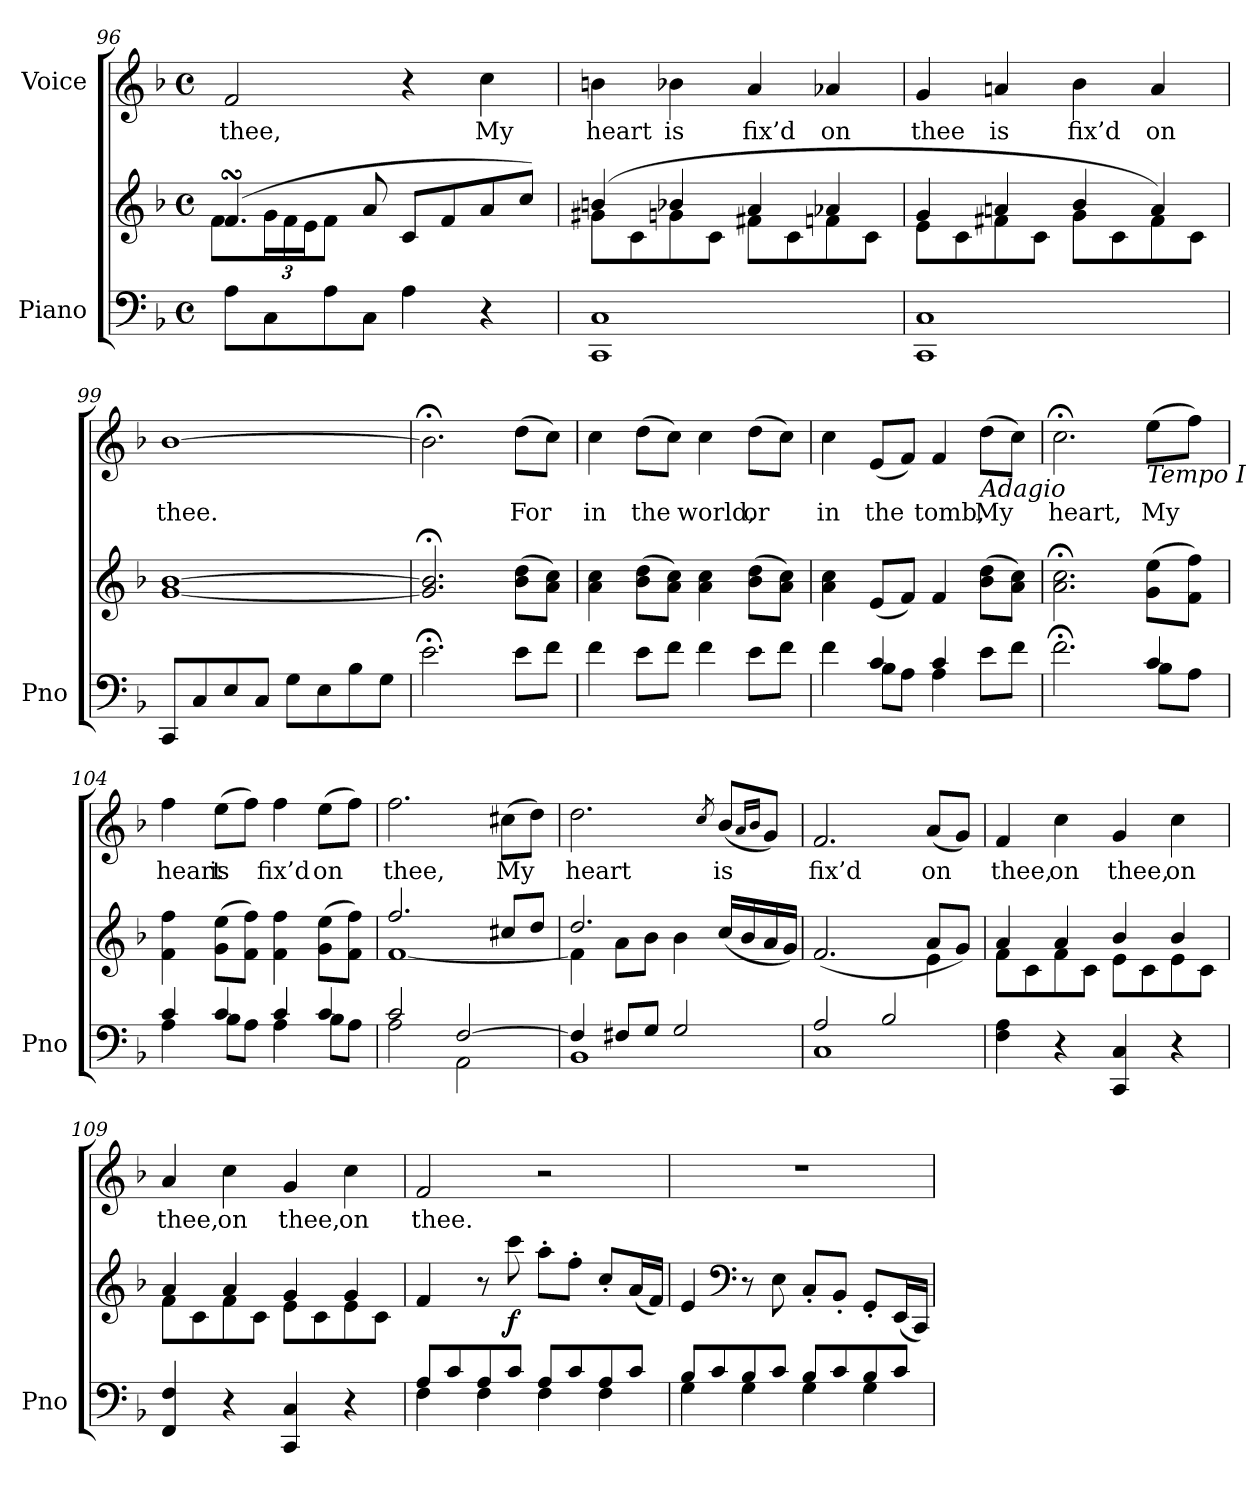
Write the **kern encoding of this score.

**kern	**kern	**dynam	**kern	**text
*part2	*part2	*part2	*part1	*part1
*staff3	*staff2	*staff2/3	*staff1	*staff1
*I"Piano	*	*	*I"Voice	*
*I'Pno	*	*	*	*
!!LO:LB:g=z
*clefF4	*clefG2	*	*clefG2	*
*k[b-]	*k[b-]	*	*k[b-]	*
*M4/4	*M4/4	*	*M4/4	*
*met(c)	*met(c)	*	*met(c)	*
=96	=96	=96	=96	=96
*	*^	*	*	*
!	!	!	!	!	!LO:LY:b
8A\L	(4.fsSSs/	8f!L	.	2f/	thee,
*	*	*Xbrackettup	*	*	*
8C\	.	24g!L	.	.	.
.	.	24f!	.	.	.
.	.	24e!J	.	.	.
8A\	.	8f!J	.	.	.
8C\J	8a/	2ryy	.	.	.
4A\	8c/L	.	.	4r	.
.	8f/	.	.	.	.
!	!	!	!	!	!LO:LY:b
4r	8a/	.	.	4cc\	My
.	8cc/J)	8ryy	.	.	.
=97	=97	=97	=97	=97	=97
!	!	!	!	!	!LO:LY:b
1CC 1C	(4bn/	8g#X\L	.	4bn\	heart
.	.	8c\	.	.	.
!	!	!	!	!	!LO:LY:b
.	4b-X/	8gn\	.	4b-X\	is
.	.	8c\J	.	.	.
!	!	!	!	!	!LO:LY:b
.	4a/	8f#X\L	.	4a/	fix’d
.	.	8c\	.	.	.
!	!	!	!	!	!LO:LY:b
.	4a-X/	8fn\	.	4a-X/	on
.	.	8c\J	.	.	.
=98	=98	=98	=98	=98	=98
!	!	!	!	!	!LO:LY:b
1CC 1C	4g/	8e\L	.	4g/	thee
.	.	8c\	.	.	.
!	!	!	!	!	!LO:LY:b
.	4an/	8f#X\	.	4an/	is
.	.	8c\J	.	.	.
!	!	!	!	!	!LO:LY:b
.	4b-/	8g\L	.	4b-\	fix’d
.	.	8c\	.	.	.
!	!	!	!	!	!LO:LY:b
.	4a/)	8f#\	.	4a/	on
.	.	8c\J	.	.	.
!!LO:PB:g=z
=99	=99	=99	=99	=99	=99
!	!	!	!	!	!LO:LY:b
*	*v	*v	*	*	*
8CC/L	[1g [1b-	.	[1b-	thee.
8C/	.	.	.	.
8E/	.	.	.	.
8C/J	.	.	.	.
8G\L	.	.	.	.
8E\	.	.	.	.
8B-\	.	.	.	.
8G\J	.	.	.	.
!!LO:LB:g=z
=100	=100	=100	=100	=100
2.e;<\	2.g/];< 2.b-/];<	.	2.b-;<\]	.
!	!	!	!	!LO:LY:b
8e\L	(8b-\ 8dd\L	.	(8dd\L	For
8f\J	8a\ 8cc\J)	.	8cc\J)	.
=101	=101	=101	=101	=101
!	!	!	!	!LO:LY:b
4f\	4a\ 4cc\	.	4cc\	in
!	!	!	!	!LO:LY:b
8e\L	(8b-\ 8dd\L	.	(8dd\L	the
8f\J	8a\ 8cc\J)	.	8cc\J)	.
!	!	!	!	!LO:LY:b
4f\	4a\ 4cc\	.	4cc\	world,
!	!	!	!	!LO:LY:b
8e\L	(8b-\ 8dd\L	.	(8dd\L	or
8f\J	8a\ 8cc\J)	.	8cc\J)	.
=102	=102	=102	=102	=102
*^	*	*	*	*
!	!	!	!	!	!LO:LY:b
4f\	4ryy	4a\ 4cc\	.	4cc\	in
!	!	!	!	!	!LO:LY:b
4c/	8B-\L	(8e/L	.	(8e/L	the
.	8A\J	8f/J)	.	8f/J)	.
!	!	!	!	!	!LO:LY:b
4c/	4A\	4f/	.	4f/	tomb,
!	!	!	!	!LO:TX:b:i:t=Adagio	!
!	!	!	!	!	!LO:LY:b
8e\L	4ryy	(8b-\ 8dd\L	.	(8dd\L	My
8f\J	.	8a\ 8cc\J)	.	8cc\J)	.
=103	=103	=103	=103	=103	=103
!	!	!	!	!	!LO:LY:b
2.f;<\	2.ryy	2.a\;< 2.cc\;<	.	2.cc;<\	heart,
!	!	!	!	!LO:TX:b:i:t=Tempo I	!
!	!	!	!	!	!LO:LY:b
4c/	8B-\L	(8g\ 8ee\L	.	(8ee\L	My
.	8A\J	8f\ 8ff\J)	.	8ff\J)	.
!!LO:PB:g=z
=104	=104	=104	=104	=104	=104
!	!	!	!	!	!LO:LY:b
4c/	4A\	4f\ 4ff\	.	4ff\	heart
!	!	!	!	!	!LO:LY:b
4c/	8B-\L	(8g\ 8ee\L	.	(8ee\L	is
.	8A\J	8f\ 8ff\J)	.	8ff\J)	.
!	!	!	!	!	!LO:LY:b
4c/	4A\	4f\ 4ff\	.	4ff\	fix’d
!	!	!	!	!	!LO:LY:b
4c/	8B-\L	(8g\ 8ee\L	.	(8ee\L	on
.	8A\J	8f\ 8ff\J)	.	8ff\J)	.
=105	=105	=105	=105	=105	=105
*	*	*^	*	*	*
!	!	!	!	!	!	!LO:LY:b
2c/	2A\	2.ff/	[1f	.	2.ff\	thee,
[2F/	2AA\	.	.	.	.	.
!	!	!	!	!	!	!LO:LY:b
.	.	8cc#X/L	.	.	(8cc#X\L	My
.	.	8dd/J	.	.	8dd\J)	.
=106	=106	=106	=106	=106	=106	=106
!	!	!	!	!	!	!LO:LY:b
4F/]	1BB-	2.dd/	4f\]	.	2.dd\	heart
8F#X/L	.	.	8a\L	.	.	.
8G/J	.	.	8b-\J	.	.	.
2G/	.	.	4b-\	.	.	.
.	.	.	.	.	8qcc/	.
!	!	!	!	!	!	!LO:LY:b
.	.	(16cc/LL	4ryy	.	(8b-/L	is
.	.	16b-/	.	.	.	.
.	.	.	.	.	16qa/LL	.
.	.	.	.	.	16qb-/JJ	.
.	.	16a/	.	.	8g/J)	.
.	.	16g/JJ)	.	.	.	.
=107	=107	=107	=107	=107	=107	=107
!	!	!	!	!	!	!LO:LY:b
2A/	1C	(2.f/	2.ryy	.	2.f/	fix’d
2B-/	.	.	.	.	.	.
!	!	!	!	!	!	!LO:LY:b
.	.	8a/L	4e\	.	(8a/L	on
.	.	8g/J)	.	.	8g/J)	.
*v	*v	*	*	*	*	*
!!LO:LB:g=z
=108	=108	=108	=108	=108	=108
!	!	!	!	!	!LO:LY:b
4F\ 4A\	4a/	8f\L	.	4f/	thee,
.	.	8c\	.	.	.
!	!	!	!	!	!LO:LY:b
4r	4a/	8f\	.	4cc\	on
.	.	8c\J	.	.	.
!	!	!	!	!	!LO:LY:b
4CC/ 4C/	4b-/	8e\L	.	4g/	thee,
.	.	8c\	.	.	.
!	!	!	!	!	!LO:LY:b
4r	4b-/	8e\	.	4cc\	on
.	.	8c\J	.	.	.
=109	=109	=109	=109	=109	=109
!	!	!	!	!	!LO:LY:b
4FF/ 4F/	4a/	8f\L	.	4a/	thee,
.	.	8c\	.	.	.
!	!	!	!	!	!LO:LY:b
4r	4a/	8f\	.	4cc\	on
.	.	8c\J	.	.	.
!	!	!	!	!	!LO:LY:b
4CC/ 4C/	4g/	8e\L	.	4g/	thee,
.	.	8c\	.	.	.
!	!	!	!	!	!LO:LY:b
4r	4g/	8e\	.	4cc\	on
.	.	8c\J	.	.	.
=110	=110	=110	=110	=110	=110
*^	*	*	*	*	*
!	!	!	!	!	!	!LO:LY:b
*	*	*v	*v	*	*	*
8A/L	4F\	4f/	.	2f/	thee.
8c/	.	.	.	.	.
8A/	4F\	8r	.	.	.
!	!	!	!LO:DY:b	!	!
8c/J	.	8ccc\	f	.	.
8A/L	4F\	8aa'\L	.	2r	.
8c/	.	8ff'\J	.	.	.
8A/	4F\	8cc'/L	.	.	.
8c/J	.	(16a/L	.	.	.
.	.	16f/JJ)	.	.	.
!!LO:LB:g=z
=111	=111	=111	=111	=111	=111
8B-/L	4G\	4e/	.	1r	.
8c/	.	.	.	.	.
*	*	*clefF4	*	*	*
8B-/	4G\	8r	.	.	.
8c/J	.	8E\	.	.	.
8B-/L	4G\	8C'/L	.	.	.
8c/	.	8BB-'/J	.	.	.
8B-/	4G\	8GG'/L	.	.	.
8c/J	.	(16EE/L	.	.	.
.	.	16CC/JJ)	.	.	.
*v	*v	*	*	*	*
=	=	=	=	=
*-	*-	*-	*-	*-
